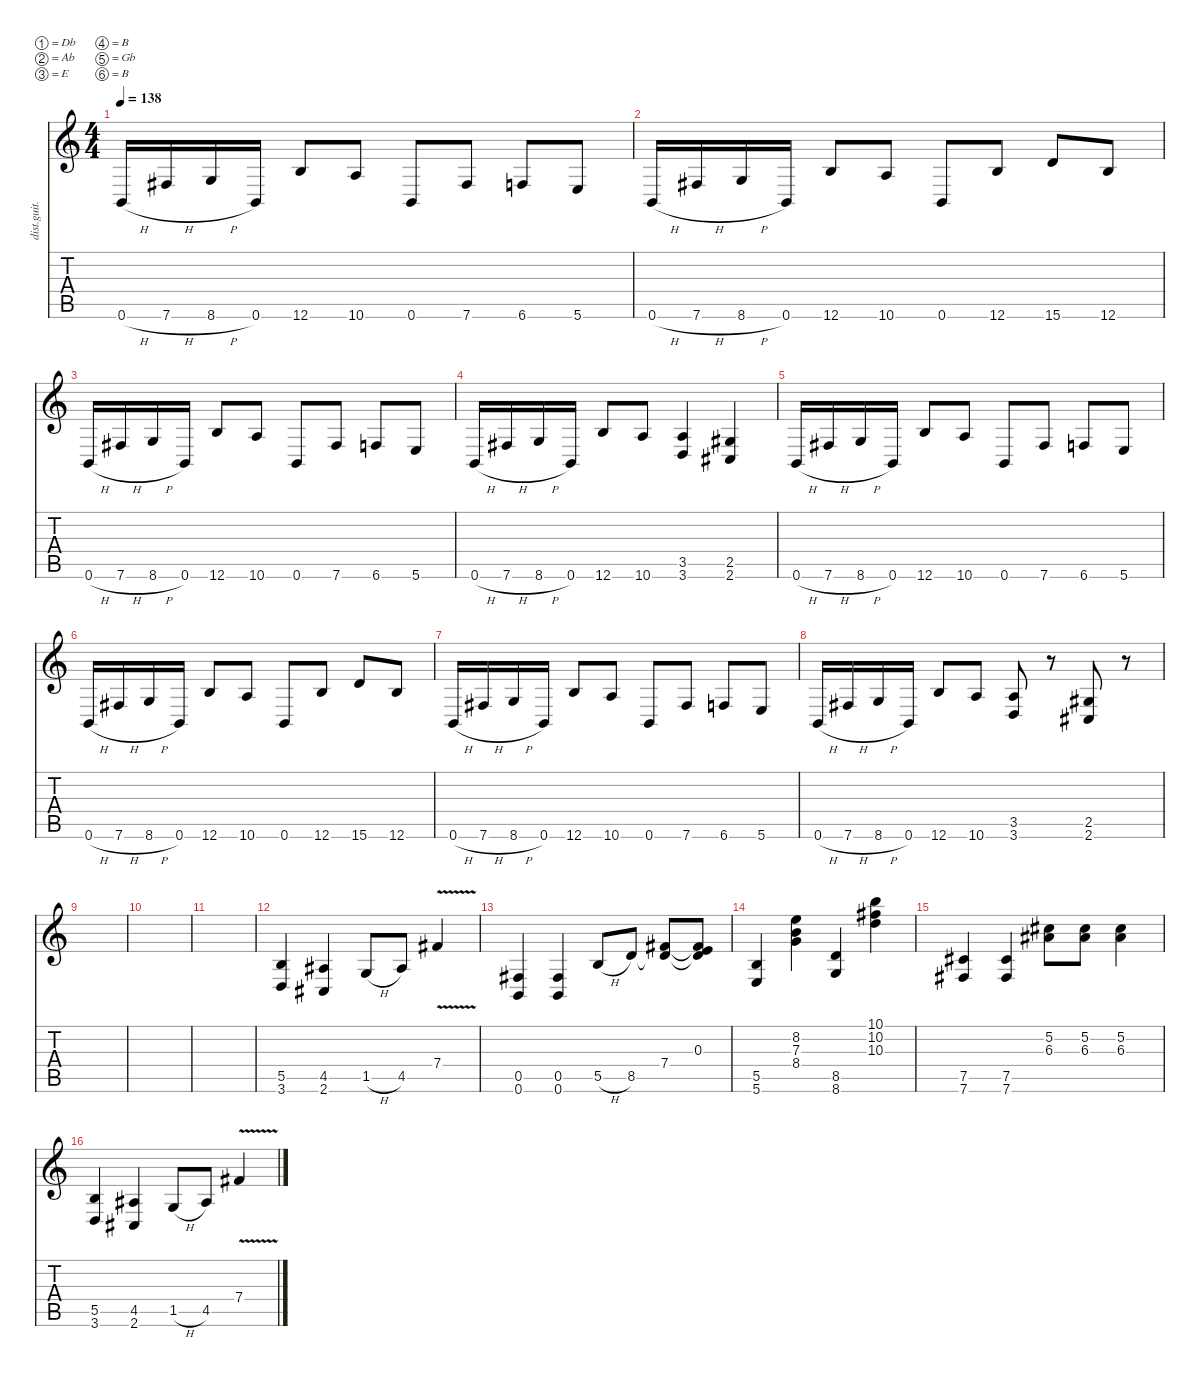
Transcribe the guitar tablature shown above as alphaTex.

\defaultSystemsLayout 4
\hideDynamics
\bracketExtendMode nobrackets
\otherSystemsTrackNameOrientation horizontal
\track ("Distortion Guitar" "dist.guit.") {instrument distortionguitar}
\staff {score tabs}
\tuning (Db4 Ab3 E3 B2 Gb2 B1)
\ts (4 4)
\tempo 138
\clef g2
\ks c
0.6{h}.16{dy mf beam Up} 7.6{h acc #}.16{beam Up} 8.6{h}.16{beam Up} 0.6.16{beam Up} 12.6.8{beam Up} 10.6.8{beam Up} 0.6.8{beam Up} 7.6{acc #}.8{beam Up} 6.6.8{beam Up} 5.6.8{beam Up} |
0.6{h}.16{beam Up} 7.6{h acc #}.16{beam Up} 8.6{h}.16{beam Up} 0.6.16{beam Up} 12.6.8{beam Up} 10.6.8{beam Up} 0.6.8{beam Up} 12.6.8{beam Up} 15.6.8{beam Up} 12.6.8{beam Up} |
0.6{h}.16{beam Up} 7.6{h acc #}.16{beam Up} 8.6{h}.16{beam Up} 0.6.16{beam Up} 12.6.8{beam Up} 10.6.8{beam Up} 0.6.8{beam Up} 7.6{acc #}.8{beam Up} 6.6.8{beam Up} 5.6.8{beam Up} |
0.6{h}.16{beam Up} 7.6{h acc #}.16{beam Up} 8.6{h}.16{beam Up} 0.6.16{beam Up} 12.6.8{beam Up} 10.6.8{beam Up} (3.5 3.6).4{beam Up} (2.6{acc #} 2.5{acc #}).4{beam Up} |
0.6{h}.16{beam Up} 7.6{h acc #}.16{beam Up} 8.6{h}.16{beam Up} 0.6.16{beam Up} 12.6.8{beam Up} 10.6.8{beam Up} 0.6.8{beam Up} 7.6{acc #}.8{beam Up} 6.6.8{beam Up} 5.6.8{beam Up} |
0.6{h}.16{beam Up} 7.6{h acc #}.16{beam Up} 8.6{h}.16{beam Up} 0.6.16{beam Up} 12.6.8{beam Up} 10.6.8{beam Up} 0.6.8{beam Up} 12.6.8{beam Up} 15.6.8{beam Up} 12.6.8{beam Up} |
0.6{h}.16{beam Up} 7.6{h acc #}.16{beam Up} 8.6{h}.16{beam Up} 0.6.16{beam Up} 12.6.8{beam Up} 10.6.8{beam Up} 0.6.8{beam Up} 7.6{acc #}.8{beam Up} 6.6.8{beam Up} 5.6.8{beam Up} |
0.6{h}.16{beam Up} 7.6{h acc #}.16{beam Up} 8.6{h}.16{beam Up} 0.6.16{beam Up} 12.6.8{beam Up} 10.6.8{beam Up} (3.5 3.6).8{beam Up} r.8{beam Up} (2.6{acc #} 2.5{acc #}).8{beam Up} r.8{beam Up} |
|
|
|
(3.6 5.5).4{beam Up} (4.5{acc #} 2.6{acc #}).4{beam Up} 1.5{h}.8{beam Up} 4.5{acc #}.8{beam Up} 7.4{v acc #}.4{beam Up} |
(0.6 0.5{acc #}).4{beam Up} (0.5{acc #} 0.6).4{beam Up} 5.5{h}.8{beam Up} 8.5.8{beam Up} (7.4{acc #} 8.5{t}).8{beam Up} (0.3 7.4{t acc #} 8.5{t}).8{beam Up} |
(5.6 5.5).4{beam Up} (8.2 7.3 8.4).4{beam Down} (8.6 8.5).4{beam Up} (10.1 10.2{acc #} 10.3).4{beam Down} |
(7.6{acc #} 7.5{acc #}).4{beam Up} (7.5{acc #} 7.6{acc #}).4{beam Up} (5.2{acc #} 6.3{acc #}).8{beam Down} (5.2{acc #} 6.3{acc #}).8{beam Down} (5.2{acc #} 6.3{acc #}).4{beam Down} |
(3.6 5.5).4{beam Up} (4.5{acc #} 2.6{acc #}).4{beam Up} 1.5{h}.8{beam Up} 4.5{acc #}.8{beam Up} 7.4{v acc #}.4{beam Up}
